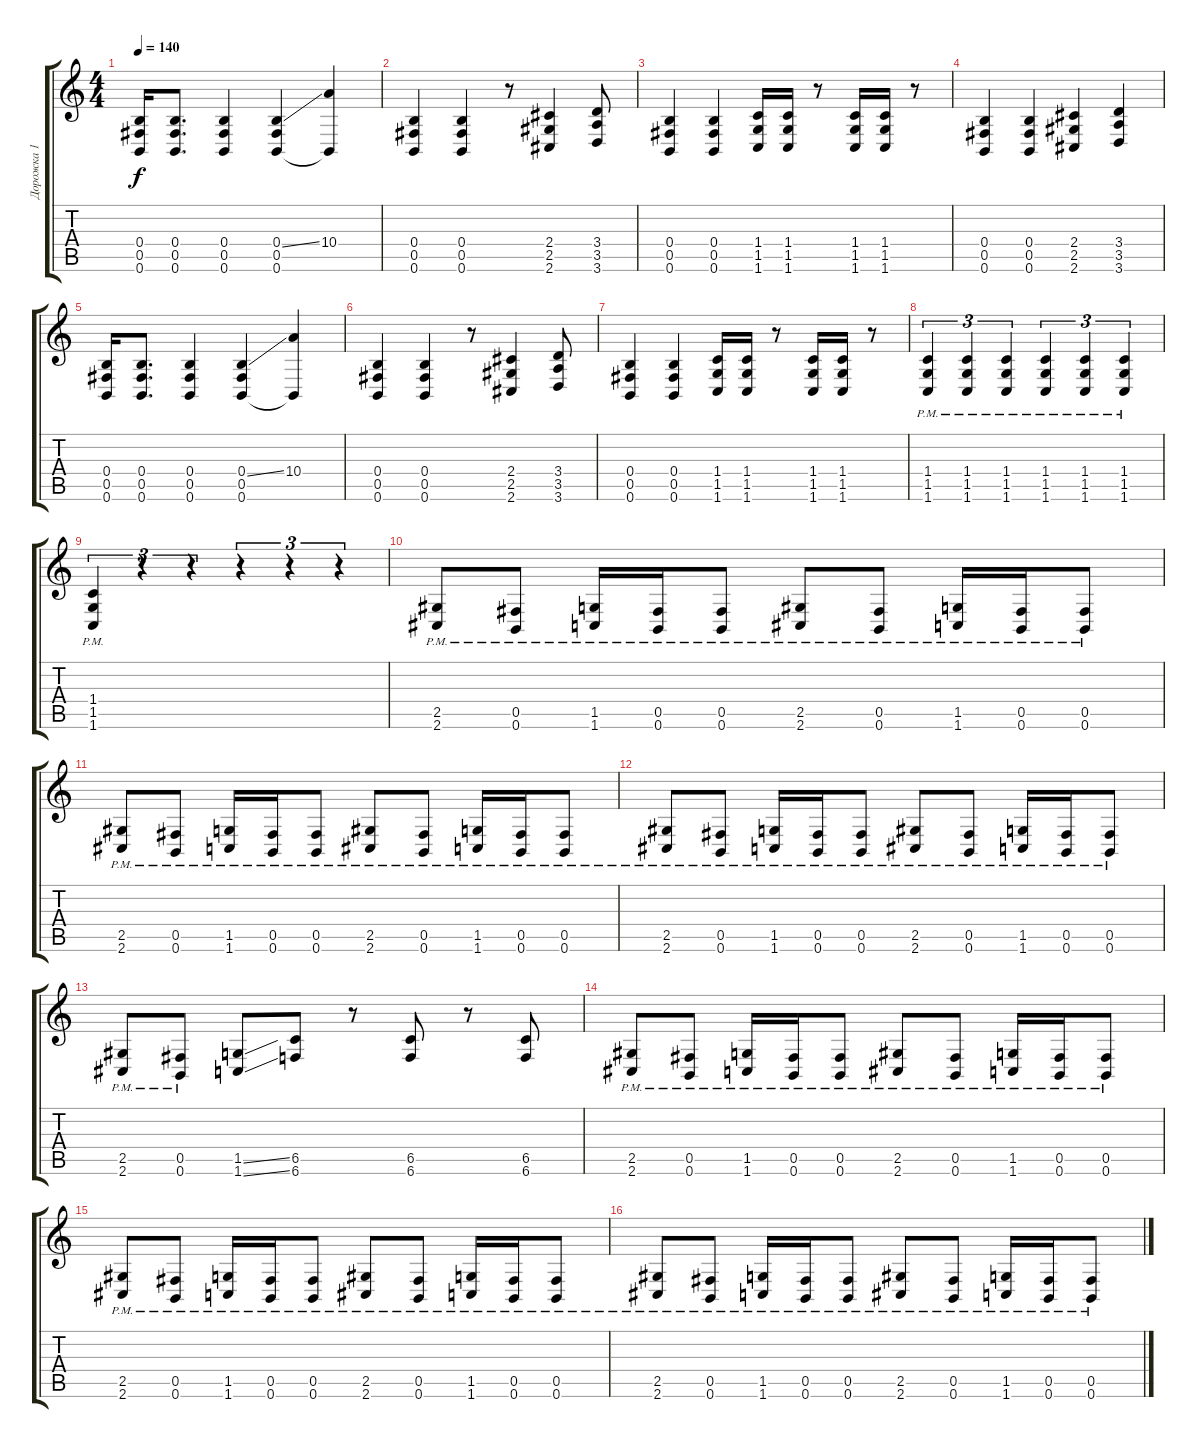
\track ("Дорожка 1" "Дорожка 1") {instrument distortionguitar}
\staff {score tabs}
\tuning (Db4 Ab3 E3 B2 Gb2 B1) {hide}
\ts (4 4)
\tempo 140
\clef g2
\ks c
(0.4 0.5 0.6).16{dy f} (0.4 0.5 0.6).8{d} (0.4 0.5 0.6).4 (0.4{ss} 0.5 0.6).4 (10.4 0.6{t}).4 |
(0.4 0.5 0.6).4 (0.4 0.5 0.6).4 r.8 (2.4 2.5 2.6).4 (3.4 3.5 3.6).8 |
(0.4 0.5 0.6).4 (0.4 0.5 0.6).4 (1.4 1.5 1.6).16 (1.4 1.5 1.6).16 r.8 (1.4 1.5 1.6).16 (1.4 1.5 1.6).16 r.8 |
(0.4 0.5 0.6).4 (0.4 0.5 0.6).4 (2.4 2.5 2.6).4 (3.4 3.5 3.6).4 |
(0.4 0.5 0.6).16 (0.4 0.5 0.6).8{d} (0.4 0.5 0.6).4 (0.4{ss} 0.5 0.6).4 (10.4 0.6{t}).4 |
(0.4 0.5 0.6).4 (0.4 0.5 0.6).4 r.8 (2.4 2.5 2.6).4 (3.4 3.5 3.6).8 |
(0.4 0.5 0.6).4 (0.4 0.5 0.6).4 (1.4 1.5 1.6).16 (1.4 1.5 1.6).16 r.8 (1.4 1.5 1.6).16 (1.4 1.5 1.6).16 r.8 |
(1.4{pm} 1.5{pm} 1.6{pm}).4{tu (3 2)} (1.4{pm} 1.5{pm} 1.6{pm}).4{tu (3 2)} (1.4{pm} 1.5{pm} 1.6{pm}).4{tu (3 2)} (1.4{pm} 1.5{pm} 1.6{pm}).4{tu (3 2)} (1.4{pm} 1.5{pm} 1.6{pm}).4{tu (3 2)} (1.4{pm} 1.5{pm} 1.6{pm}).4{tu (3 2)} |
(1.4{pm} 1.5{pm} 1.6{pm}).4{tu (3 2)} r.4{tu (3 2)} r.4{tu (3 2)} r.4{tu (3 2)} r.4{tu (3 2)} r.4{tu (3 2)} |
(2.5{pm} 2.6{pm}).8 (0.5{pm} 0.6{pm}).8 (1.5{pm} 1.6{pm}).16 (0.5{pm} 0.6{pm}).16 (0.5{pm} 0.6{pm}).8 (2.5{pm} 2.6{pm}).8 (0.5{pm} 0.6{pm}).8 (1.5{pm} 1.6{pm}).16 (0.5{pm} 0.6{pm}).16 (0.5{pm} 0.6{pm}).8 |
(2.5{pm} 2.6{pm}).8 (0.5{pm} 0.6{pm}).8 (1.5{pm} 1.6{pm}).16 (0.5{pm} 0.6{pm}).16 (0.5{pm} 0.6{pm}).8 (2.5{pm} 2.6{pm}).8 (0.5{pm} 0.6{pm}).8 (1.5{pm} 1.6{pm}).16 (0.5{pm} 0.6{pm}).16 (0.5{pm} 0.6{pm}).8 |
(2.5{pm} 2.6{pm}).8 (0.5{pm} 0.6{pm}).8 (1.5{pm} 1.6{pm}).16 (0.5{pm} 0.6{pm}).16 (0.5{pm} 0.6{pm}).8 (2.5{pm} 2.6{pm}).8 (0.5{pm} 0.6{pm}).8 (1.5{pm} 1.6{pm}).16 (0.5{pm} 0.6{pm}).16 (0.5{pm} 0.6{pm}).8 |
(2.5{pm} 2.6{pm}).8 (0.5{pm} 0.6{pm}).8 (1.5{ss} 1.6{ss}).8 (6.5 6.6).8 r.8 (6.5 6.6).8 r.8 (6.5 6.6).8 |
(2.5{pm} 2.6{pm}).8 (0.5{pm} 0.6{pm}).8 (1.5{pm} 1.6{pm}).16 (0.5{pm} 0.6{pm}).16 (0.5{pm} 0.6{pm}).8 (2.5{pm} 2.6{pm}).8 (0.5{pm} 0.6{pm}).8 (1.5{pm} 1.6{pm}).16 (0.5{pm} 0.6{pm}).16 (0.5{pm} 0.6{pm}).8 |
(2.5{pm} 2.6{pm}).8 (0.5{pm} 0.6{pm}).8 (1.5{pm} 1.6{pm}).16 (0.5{pm} 0.6{pm}).16 (0.5{pm} 0.6{pm}).8 (2.5{pm} 2.6{pm}).8 (0.5{pm} 0.6{pm}).8 (1.5{pm} 1.6{pm}).16 (0.5{pm} 0.6{pm}).16 (0.5{pm} 0.6{pm}).8 |
(2.5{pm} 2.6{pm}).8 (0.5{pm} 0.6{pm}).8 (1.5{pm} 1.6{pm}).16 (0.5{pm} 0.6{pm}).16 (0.5{pm} 0.6{pm}).8 (2.5{pm} 2.6{pm}).8 (0.5{pm} 0.6{pm}).8 (1.5{pm} 1.6{pm}).16 (0.5{pm} 0.6{pm}).16 (0.5{pm} 0.6{pm}).8
